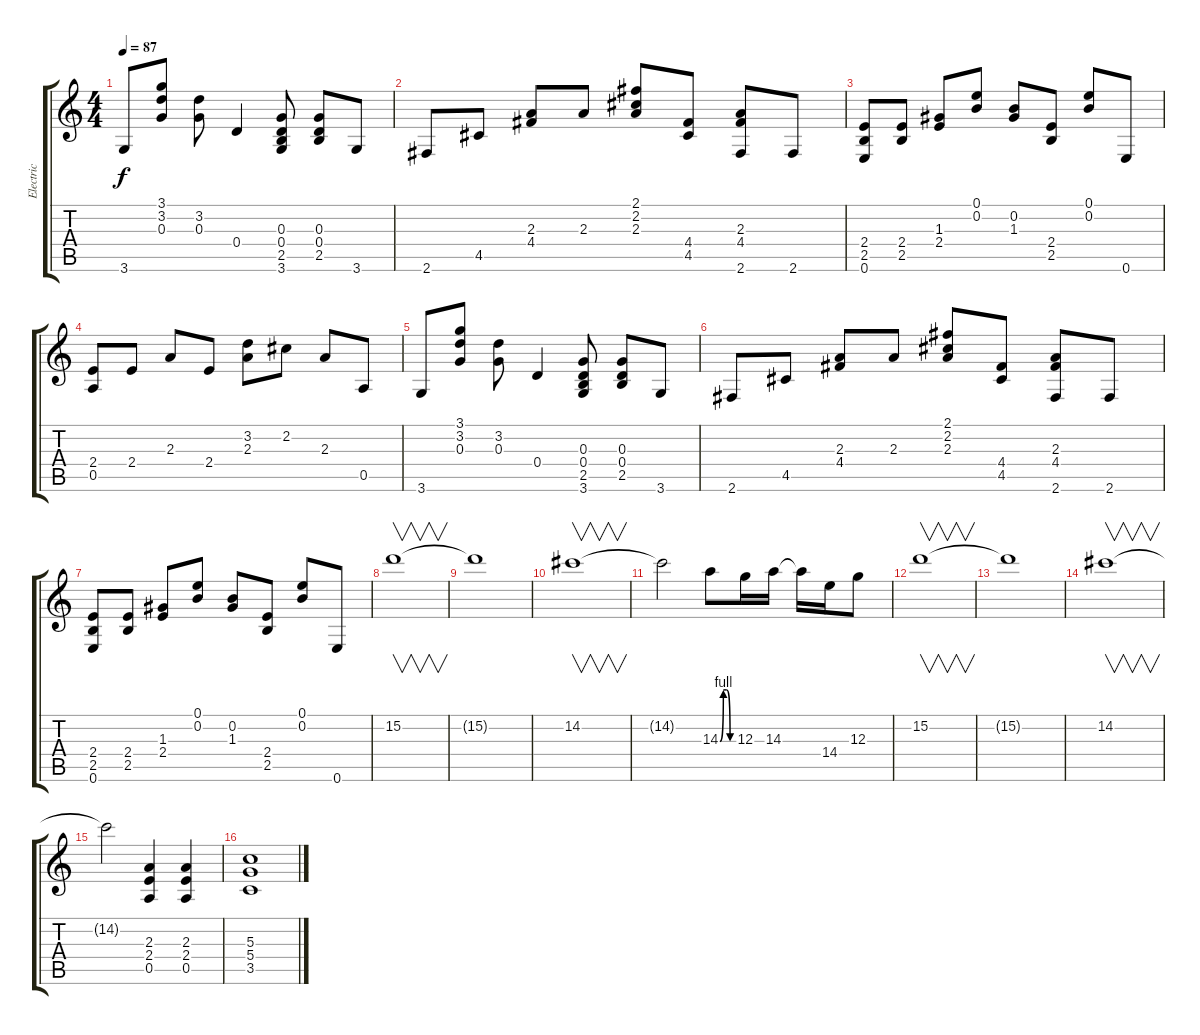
\track ("Electric" "Electric") {instrument electricguitarjazz}
\staff {score tabs}
\tuning (E4 B3 G3 D3 A2 E2) {hide}
\ts (4 4)
\tempo 87
\clef g2
\ks c
3.6.8{dy f} (3.1 3.2 0.3).8 (3.2 0.3).8 0.4.4 (0.3 0.4 2.5 3.6).8 (0.3 0.4 2.5).8 3.6.8 |
2.6.8 4.5.8 (2.3 4.4).8 2.3.8 (2.1 2.2 2.3).8 (4.4 4.5).8 (2.3 4.4 2.6).8 2.6.8 |
(2.4 2.5 0.6).8 (2.4 2.5).8 (1.3 2.4).8 (0.1 0.2).8 (0.2 1.3).8 (2.4 2.5).8 (0.1 0.2).8 0.6.8 |
(2.4 0.5).8 2.4.8 2.3.8 2.4.8 (3.2 2.3).8 2.2.8 2.3.8 0.5.8 |
3.6.8 (3.1 3.2 0.3).8 (3.2 0.3).8 0.4.4 (0.3 0.4 2.5 3.6).8 (0.3 0.4 2.5).8 3.6.8 |
2.6.8 4.5.8 (2.3 4.4).8 2.3.8 (2.1 2.2 2.3).8 (4.4 4.5).8 (2.3 4.4 2.6).8 2.6.8 |
(2.4 2.5 0.6).8 (2.4 2.5).8 (1.3 2.4).8 (0.1 0.2).8 (0.2 1.3).8 (2.4 2.5).8 (0.1 0.2).8 0.6.8 |
15.2.1{v volume 11 instrument distortionguitar} |
15.2{t}.1 |
14.2.1{v} |
14.2{t}.2 14.3{be (custom 0 0 15 4 30 4 45 0 60 0)}.8 12.3.16 14.3.16 14.3{t}.16 14.4.16 12.3.8 |
15.2.1{v} |
15.2{t}.1 |
14.2.1{v} |
14.2{t}.2 (2.3 2.4 0.5).4 (2.3 2.4 0.5).4 |
(5.3 5.4 3.5).1
